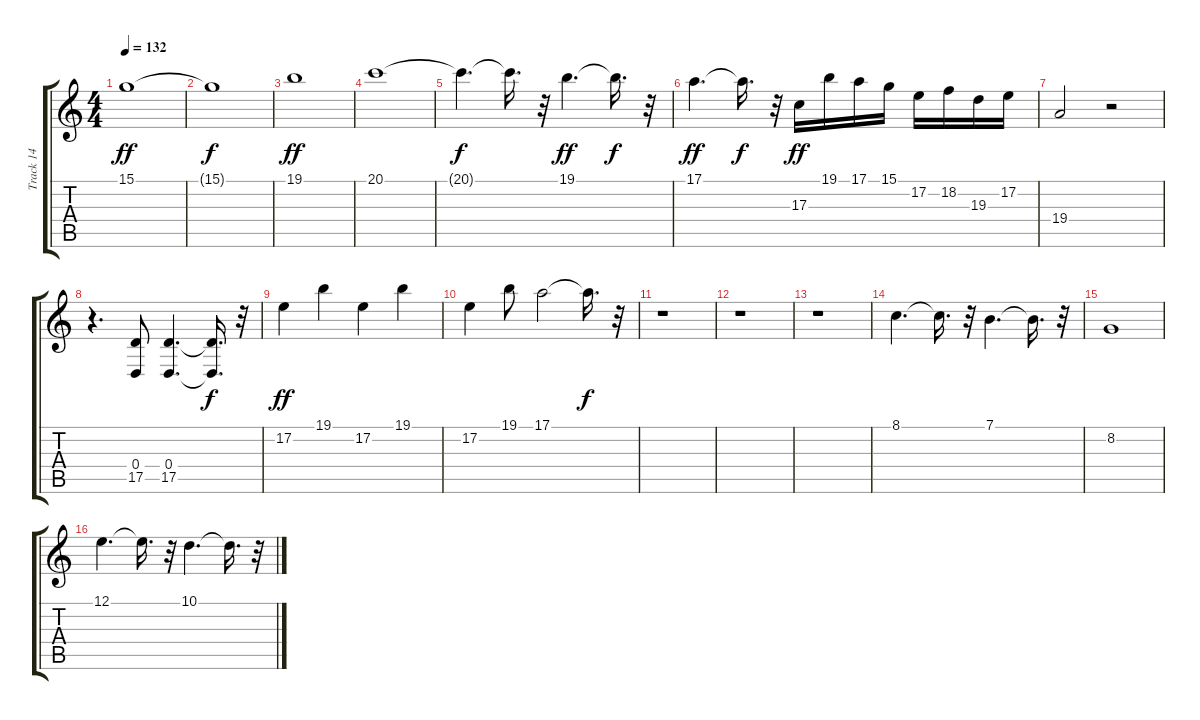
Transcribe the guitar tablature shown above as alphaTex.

\track ("Track 14" "Track 14") {instrument harpsichord}
\staff {score tabs}
\tuning (E4 B3 G3 D3 A2 E2) {hide}
\ts (4 4)
\tempo 132
\clef g2
\ks c
15.1.1{dy ff} |
15.1{t}.1{dy f} |
19.1.1{dy ff} |
20.1.1 |
20.1{t}.4{d dy f} 20.1{t}.16{d} r.32 19.1.4{d dy ff} 19.1{t}.16{d dy f} r.32 |
17.1.4{d dy ff} 17.1{t}.16{d dy f} r.32 17.3.16{dy ff balance 0 instrument stringensemble2} 19.1.16{balance 16} 17.1.16{balance 0} 15.1.16{balance 16} 17.2.16{balance 0} 18.2.16{balance 16} 19.3.16{balance 0} 17.2.16{balance 16} |
19.4.2{volume 11 balance 16 instrument stringensemble1} r.2 |
r.4{d} (0.4 17.5).8{volume 12} (0.4 17.5).4{d} (0.4{t} 17.5{t}).16{d dy f} r.32 |
17.2.4{dy ff instrument brightacousticpiano} 19.1.4 17.2.4 19.1.4 |
17.2.4 19.1.8 17.1.2 17.1{t}.16{d dy f} r.32 |
r.1 |
r.1 |
r.1 |
8.1.4{d instrument synthbrass2} 8.1{t}.16{d} r.32 7.1.4{d} 7.1{t}.16{d} r.32 |
8.2.1 |
12.1.4{d} 12.1{t}.16{d} r.32 10.1.4{d} 10.1{t}.16{d} r.32
